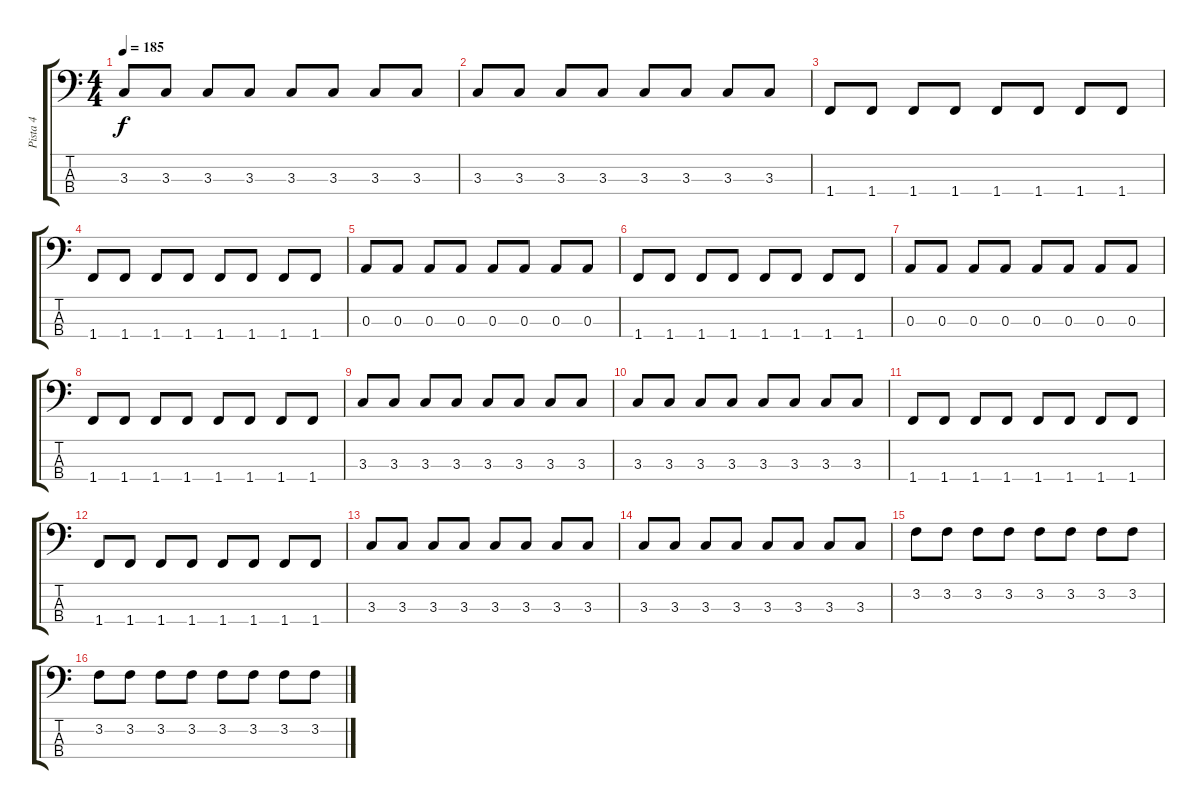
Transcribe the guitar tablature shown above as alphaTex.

\track ("Pista 4" "Pista 4") {instrument electricbasspick}
\staff {score tabs}
\tuning (G2 D2 A1 E1) {hide}
\ts (4 4)
\tempo 185
\clef f4
\ks c
3.3.8{dy f} 3.3.8 3.3.8 3.3.8 3.3.8 3.3.8 3.3.8 3.3.8 |
3.3.8 3.3.8 3.3.8 3.3.8 3.3.8 3.3.8 3.3.8 3.3.8 |
1.4.8 1.4.8 1.4.8 1.4.8 1.4.8 1.4.8 1.4.8 1.4.8 |
1.4.8 1.4.8 1.4.8 1.4.8 1.4.8 1.4.8 1.4.8 1.4.8 |
0.3.8 0.3.8 0.3.8 0.3.8 0.3.8 0.3.8 0.3.8 0.3.8 |
1.4.8 1.4.8 1.4.8 1.4.8 1.4.8 1.4.8 1.4.8 1.4.8 |
0.3.8 0.3.8 0.3.8 0.3.8 0.3.8 0.3.8 0.3.8 0.3.8 |
1.4.8 1.4.8 1.4.8 1.4.8 1.4.8 1.4.8 1.4.8 1.4.8 |
3.3.8 3.3.8 3.3.8 3.3.8 3.3.8 3.3.8 3.3.8 3.3.8 |
3.3.8 3.3.8 3.3.8 3.3.8 3.3.8 3.3.8 3.3.8 3.3.8 |
1.4.8 1.4.8 1.4.8 1.4.8 1.4.8 1.4.8 1.4.8 1.4.8 |
1.4.8 1.4.8 1.4.8 1.4.8 1.4.8 1.4.8 1.4.8 1.4.8 |
3.3.8 3.3.8 3.3.8 3.3.8 3.3.8 3.3.8 3.3.8 3.3.8 |
3.3.8 3.3.8 3.3.8 3.3.8 3.3.8 3.3.8 3.3.8 3.3.8 |
3.2.8 3.2.8 3.2.8 3.2.8 3.2.8 3.2.8 3.2.8 3.2.8 |
3.2.8 3.2.8 3.2.8 3.2.8 3.2.8 3.2.8 3.2.8 3.2.8
